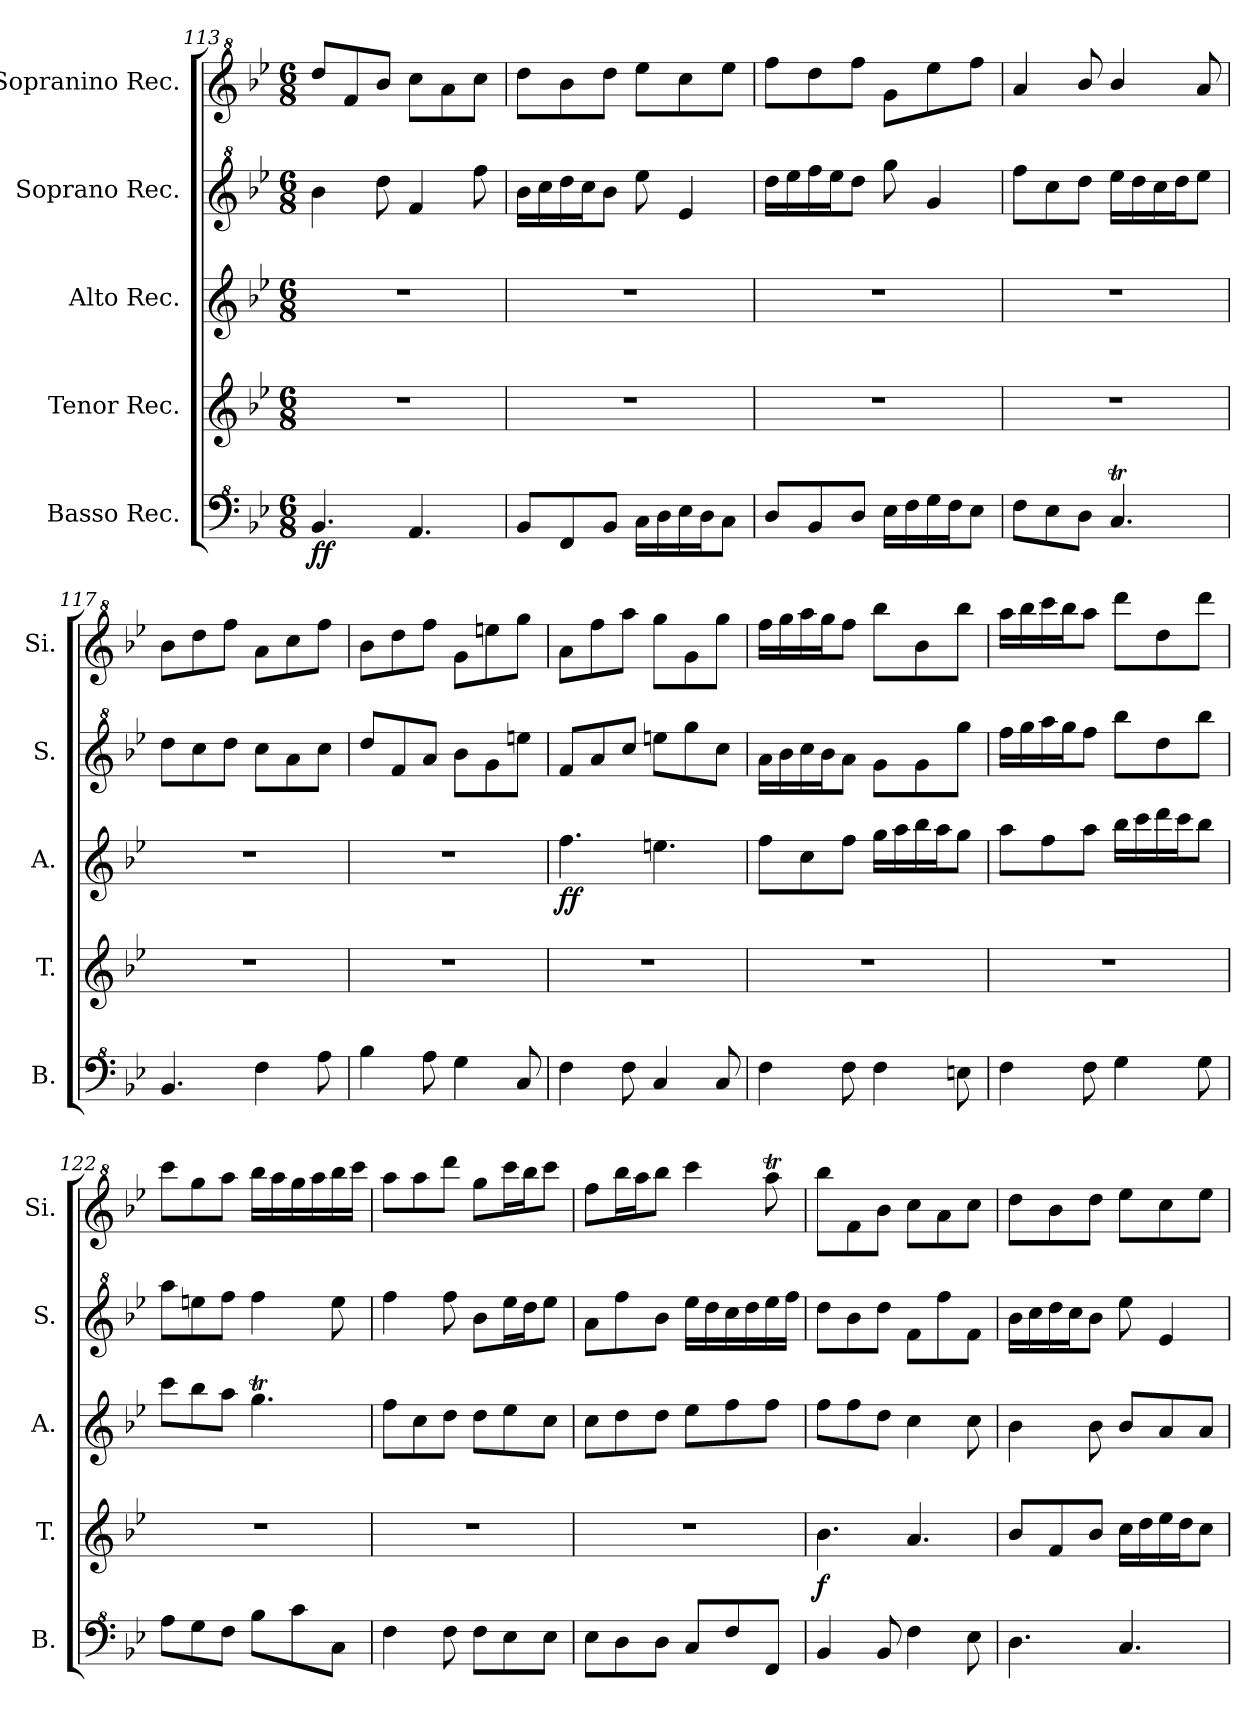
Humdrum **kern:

**kern	**dynam	**kern	**dynam	**kern	**dynam	**kern	**kern
*part5	*part5	*part4	*part4	*part3	*part3	*part2	*part1
*staff5	*staff5	*staff4	*staff4	*staff3	*staff3	*staff2	*staff1
*I"Basso Rec.	*	*I"Tenor Rec.	*	*I"Alto Rec.	*	*I"Soprano Rec.	*I"Sopranino Rec.
*I'B.	*	*I'T.	*	*I'A.	*	*I'S.	*I'Si.
*clefF^4	*	*clefG2	*	*clefG2	*	*clefG^2	*clefG^2
*k[b-e-]	*	*k[b-e-]	*	*k[b-e-]	*	*k[b-e-]	*k[b-e-]
*M6/8	*	*M6/8	*	*M6/8	*	*M6/8	*M6/8
=113	=113	=113	=113	=113	=113	=113	=113
!	!LO:DY:b	!	!	!	!	!	!
!	!LO:DY:n=1:b	!	!	!	!	!	!
4.B-/	f f	2.r	.	2.r	.	4bb-\	8ddd/L
.	.	.	.	.	.	.	8ff/
.	.	.	.	.	.	8ddd\	8bb-/J
4.A/	.	.	.	.	.	4ff/	8ccc\L
.	.	.	.	.	.	.	8aa\
.	.	.	.	.	.	8fff\	8ccc\J
!!LO:LB:g=z
=114	=114	=114	=114	=114	=114	=114	=114
8B-/L	.	2.r	.	2.r	.	16bb-\LL	8ddd\L
.	.	.	.	.	.	16ccc\	.
8F/	.	.	.	.	.	16ddd\	8bb-\
.	.	.	.	.	.	16ccc\J	.
8B-/J	.	.	.	.	.	8bb-\J	8ddd\J
16c\LL	.	.	.	.	.	8eee-\	8eee-\L
16d\	.	.	.	.	.	.	.
16e-\	.	.	.	.	.	4ee-/	8ccc\
16d\J	.	.	.	.	.	.	.
8c\J	.	.	.	.	.	.	8eee-\J
=115	=115	=115	=115	=115	=115	=115	=115
8d/L	.	2.r	.	2.r	.	16ddd\LL	8fff\L
.	.	.	.	.	.	16eee-\	.
8B-/	.	.	.	.	.	16fff\	8ddd\
.	.	.	.	.	.	16eee-\J	.
8d/J	.	.	.	.	.	8ddd\J	8fff\J
16e-\LL	.	.	.	.	.	8ggg\	8gg\L
16f\	.	.	.	.	.	.	.
16g\	.	.	.	.	.	4gg/	8eee-\
16f\J	.	.	.	.	.	.	.
8e-\J	.	.	.	.	.	.	8fff\J
=116	=116	=116	=116	=116	=116	=116	=116
8f\L	.	2.r	.	2.r	.	8fff\L	4aa/
8e-\	.	.	.	.	.	8ccc\	.
8d\J	.	.	.	.	.	8ddd\J	8bb-/
4.cT/	.	.	.	.	.	16eee-\LL	4bb-/
.	.	.	.	.	.	16ddd\	.
.	.	.	.	.	.	16ccc\	.
.	.	.	.	.	.	16ddd\J	.
.	.	.	.	.	.	8eee-\J	8aa/
=117	=117	=117	=117	=117	=117	=117	=117
4.B-/	.	2.r	.	2.r	.	8ddd\L	8bb-\L
.	.	.	.	.	.	8ccc\	8ddd\
.	.	.	.	.	.	8ddd\J	8fff\J
4f\	.	.	.	.	.	8ccc\L	8aa\L
.	.	.	.	.	.	8aa\	8ccc\
8a\	.	.	.	.	.	8ccc\J	8fff\J
=118	=118	=118	=118	=118	=118	=118	=118
4b-\	.	2.r	.	2.r	.	8ddd/L	8bb-\L
.	.	.	.	.	.	8ff/	8ddd\
8a\	.	.	.	.	.	8aa/J	8fff\J
4g\	.	.	.	.	.	8bb-\L	8gg\L
.	.	.	.	.	.	8gg\	8eeen\
8c/	.	.	.	.	.	8eeen\J	8ggg\J
=119	=119	=119	=119	=119	=119	=119	=119
!	!	!	!	!	!LO:DY:b	!	!
!	!	!	!	!	!LO:DY:n=1:b	!	!
4f\	.	2.r	.	4.ff\	f f	8ff/L	8aa\L
.	.	.	.	.	.	8aa/	8fff\
8f\	.	.	.	.	.	8ccc/J	8aaa\J
4c/	.	.	.	4.een\	.	8eeen\L	8ggg\L
.	.	.	.	.	.	8ggg\	8gg\
8c/	.	.	.	.	.	8ccc\J	8ggg\J
=120	=120	=120	=120	=120	=120	=120	=120
4f\	.	2.r	.	8ff\L	.	16aa\LL	16fff\LL
.	.	.	.	.	.	16bb-\	16ggg\
.	.	.	.	8cc\	.	16ccc\	16aaa\
.	.	.	.	.	.	16bb-\J	16ggg\J
8f\	.	.	.	8ff\J	.	8aa\J	8fff\J
4f\	.	.	.	16gg\LL	.	8gg\L	8bbb-\L
.	.	.	.	16aa\	.	.	.
.	.	.	.	16bb-\	.	8gg\	8bb-\
.	.	.	.	16aa\J	.	.	.
8en\	.	.	.	8gg\J	.	8ggg\J	8bbb-\J
=121	=121	=121	=121	=121	=121	=121	=121
4f\	.	2.r	.	8aa\L	.	16fff\LL	16aaa\LL
.	.	.	.	.	.	16ggg\	16bbb-\
.	.	.	.	8ff\	.	16aaa\	16cccc\
.	.	.	.	.	.	16ggg\J	16bbb-\J
8f\	.	.	.	8aa\J	.	8fff\J	8aaa\J
4g\	.	.	.	16bb-\LL	.	8bbb-\L	8dddd\L
.	.	.	.	16ccc\	.	.	.
.	.	.	.	16ddd\	.	8ddd\	8ddd\
.	.	.	.	16ccc\J	.	.	.
8g\	.	.	.	8bb-\J	.	8bbb-\J	8dddd\J
=122	=122	=122	=122	=122	=122	=122	=122
8a\L	.	2.r	.	8ccc\L	.	8aaa\L	8cccc\L
8g\	.	.	.	8bb-\	.	8eeen\	8ggg\
8f\J	.	.	.	8aa\J	.	8fff\J	8aaa\J
8b-\L	.	.	.	4.ggT\	.	4fff\	16bbb-\LL
.	.	.	.	.	.	.	16aaa\
8cc\	.	.	.	.	.	.	16ggg\
.	.	.	.	.	.	.	16aaa\
8c\J	.	.	.	.	.	8eee\	16bbb-\
.	.	.	.	.	.	.	16cccc\JJ
!!LO:PB:g=z
=123	=123	=123	=123	=123	=123	=123	=123
4f\	.	2.r	.	8ff\L	.	4fff\	8aaa\L
.	.	.	.	8cc\	.	.	8aaa\
8f\	.	.	.	8dd\J	.	8fff\	8dddd\J
8f\L	.	.	.	8dd\L	.	8bb-\L	8ggg\L
8e-\	.	.	.	8ee-\	.	16eee-\L	16cccc\L
.	.	.	.	.	.	16ddd\J	16bbb-\J
8e-\J	.	.	.	8cc\J	.	8eee-\J	8cccc\J
=124	=124	=124	=124	=124	=124	=124	=124
8e-\L	.	2.r	.	8cc\L	.	8aa\L	8fff\L
8d\	.	.	.	8dd\	.	8fff\	16bbb-\L
.	.	.	.	.	.	.	16aaa\J
8d\J	.	.	.	8dd\J	.	8bb-\J	8bbb-\J
8c/L	.	.	.	8ee-\L	.	16eee-\LL	4cccc\
.	.	.	.	.	.	16ddd\	.
8f/	.	.	.	8ff\	.	16ccc\	.
.	.	.	.	.	.	16ddd\	.
8F/J	.	.	.	8ff\J	.	16eee-\	8aaat\
.	.	.	.	.	.	16fff\JJ	.
=125	=125	=125	=125	=125	=125	=125	=125
!	!	!	!LO:DY:b	!	!	!	!
4B-/	.	4.b-\	f	8ff\L	.	8ddd\L	8bbb-\L
.	.	.	.	8ff\	.	8bb-\	8ff\
8B-/	.	.	.	8dd\J	.	8ddd\J	8bb-\J
4f\	.	4.a/	.	4cc\	.	8ff\L	8ccc\L
.	.	.	.	.	.	8fff\	8aa\
8e-\	.	.	.	8cc\	.	8ff\J	8ccc\J
=126	=126	=126	=126	=126	=126	=126	=126
4.d\	.	8b-/L	.	4b-\	.	16bb-\LL	8ddd\L
.	.	.	.	.	.	16ccc\	.
.	.	8f/	.	.	.	16ddd\	8bb-\
.	.	.	.	.	.	16ccc\J	.
.	.	8b-/J	.	8b-\	.	8bb-\J	8ddd\J
4.c/	.	16cc\LL	.	8b-/L	.	8eee-\	8eee-\L
.	.	16dd\	.	.	.	.	.
.	.	16ee-\	.	8a/	.	4ee-/	8ccc\
.	.	16dd\J	.	.	.	.	.
.	.	8cc\J	.	8a/J	.	.	8eee-\J
=	=	=	=	=	=	=	=
*-	*-	*-	*-	*-	*-	*-	*-
